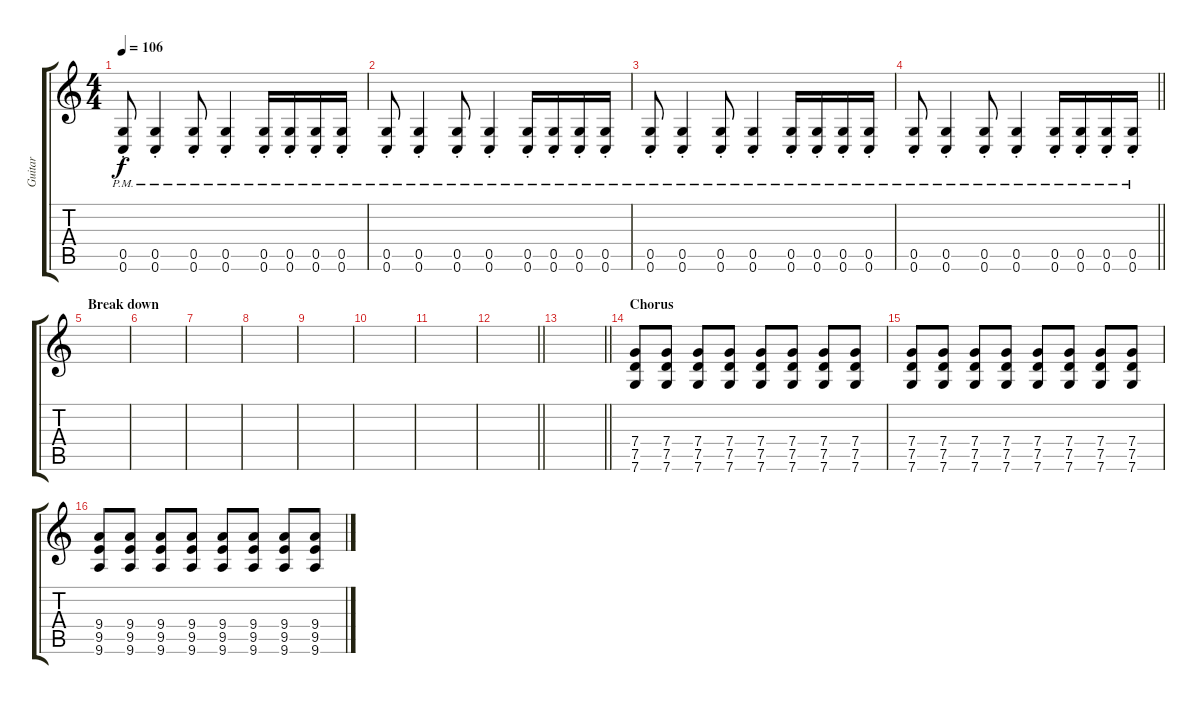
\track ("Guitar" "Guitar") {instrument distortionguitar}
\staff {score tabs}
\tuning (D4 A3 F3 C3 G2 C2) {hide}
\ts (4 4)
\section ("" "")
\tempo 106
\clef g2
\ks c
(0.5{pm st} 0.6{pm st}).8{dy f} (0.5{pm st} 0.6{pm st}).4 (0.5{pm st} 0.6{pm st}).8 (0.5{pm st} 0.6{pm st}).4 (0.5{pm st} 0.6{pm st}).16 (0.5{pm st} 0.6{pm st}).16 (0.5{pm st} 0.6{pm st}).16 (0.5{pm st} 0.6{pm st}).16 |
(0.5{pm st} 0.6{pm st}).8 (0.5{pm st} 0.6{pm st}).4 (0.5{pm st} 0.6{pm st}).8 (0.5{pm st} 0.6{pm st}).4 (0.5{pm st} 0.6{pm st}).16 (0.5{pm st} 0.6{pm st}).16 (0.5{pm st} 0.6{pm st}).16 (0.5{pm st} 0.6{pm st}).16 |
(0.5{pm st} 0.6{pm st}).8 (0.5{pm st} 0.6{pm st}).4 (0.5{pm st} 0.6{pm st}).8 (0.5{pm st} 0.6{pm st}).4 (0.5{pm st} 0.6{pm st}).16 (0.5{pm st} 0.6{pm st}).16 (0.5{pm st} 0.6{pm st}).16 (0.5{pm st} 0.6{pm st}).16 |
\barLineRight lightlight
(0.5{pm st} 0.6{pm st}).8 (0.5{pm st} 0.6{pm st}).4 (0.5{pm st} 0.6{pm st}).8 (0.5{pm st} 0.6{pm st}).4 (0.5{pm st} 0.6{pm st}).16 (0.5{pm st} 0.6{pm st}).16 (0.5{pm st} 0.6{pm st}).16 (0.5{pm st} 0.6{pm st}).16 |
\section ("" "Break down")
|
|
|
|
|
|
|
\barLineRight lightlight
|
\section ("" "")
\barLineRight lightlight
|
\section ("" "Chorus")
(7.4 7.5 7.6).8 (7.4 7.5 7.6).8 (7.4 7.5 7.6).8 (7.4 7.5 7.6).8 (7.4 7.5 7.6).8 (7.4 7.5 7.6).8 (7.4 7.5 7.6).8 (7.4 7.5 7.6).8 |
(7.4 7.5 7.6).8 (7.4 7.5 7.6).8 (7.4 7.5 7.6).8 (7.4 7.5 7.6).8 (7.4 7.5 7.6).8 (7.4 7.5 7.6).8 (7.4 7.5 7.6).8 (7.4 7.5 7.6).8 |
(9.4 9.5 9.6).8 (9.4 9.5 9.6).8 (9.4 9.5 9.6).8 (9.4 9.5 9.6).8 (9.4 9.5 9.6).8 (9.4 9.5 9.6).8 (9.4 9.5 9.6).8 (9.4 9.5 9.6).8
